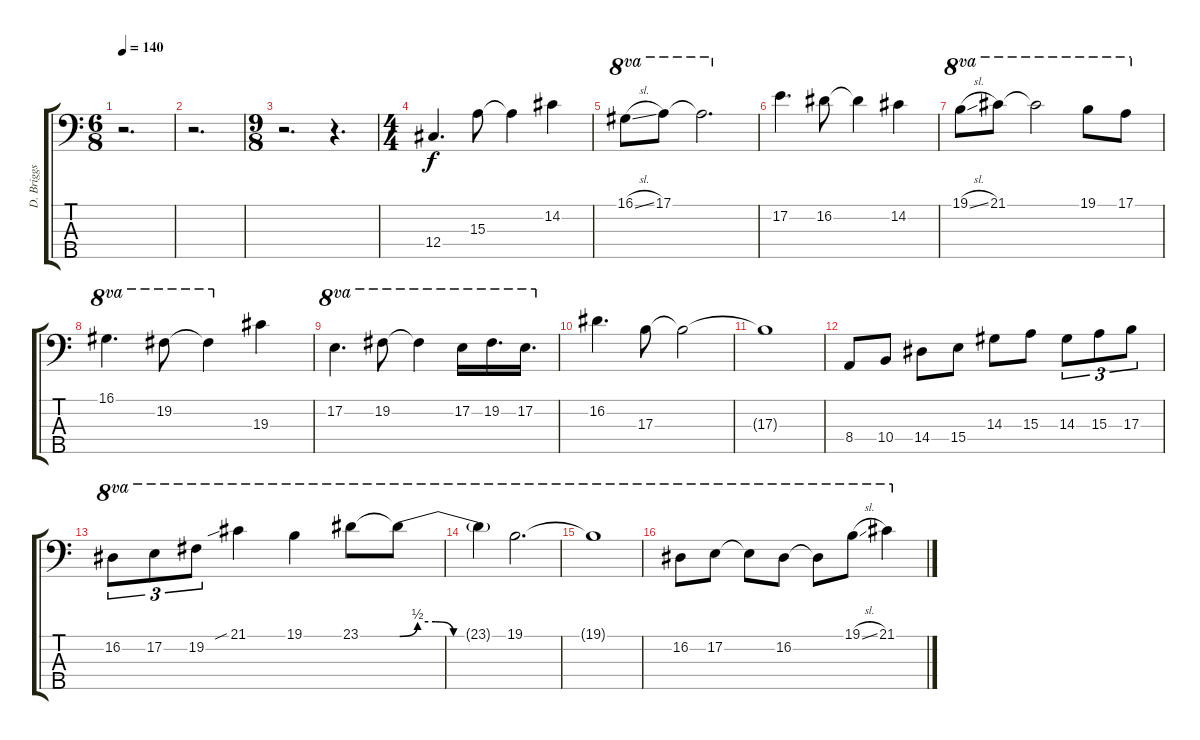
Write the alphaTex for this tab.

\track ("D. Briggs Bass" "D. Briggs ") {instrument electricbassfinger}
\staff {score tabs}
\tuning (E2 B1 Gb1 Db1 Ab0) {hide}
\ts (6 8)
\tempo 140
\clef f4
\ks c
r.2{d dy f} |
r.2{d} |
\ts (9 8)
r.2{d} r.4{d} |
\ts (4 4)
12.4.4{d volume 16} 15.3.8 15.3{t}.4 14.2.4 |
16.1{sl}.8{ot 8va} 17.1.8{ot 8va} 17.1{t}.2{d ot 8va} |
17.2.4{d} 16.2.8 16.2{t}.4 14.2.4 |
19.1{sl}.8{ot 8va} 21.1.8{ot 8va} 21.1{t}.2{ot 8va} 19.1.8{ot 8va} 17.1.8{ot 8va} |
16.1.4{d ot 8va} 19.2.8{ot 8va} 19.2{t}.4{ot 8va} 19.3.4 |
17.2.4{d ot 8va} 19.2.8{ot 8va} 19.2{t}.4{ot 8va} 17.2.16{ot 8va} 19.2.16{d ot 8va} 17.2.16{d ot 8va} |
16.2.4{d} 17.3.8 17.3{t}.2 |
17.3{t}.1 |
8.4.8 10.4.8 14.4.8 15.4.8 14.3.8 15.3.8 14.3.8{tu (3 2)} 15.3.8{tu (3 2)} 17.3.8{tu (3 2)} |
16.2.8{tu (3 2) ot 8va} 17.2.8{tu (3 2) ot 8va} 19.2.8{tu (3 2) ot 8va} 21.1{sib}.4{ot 8va} 19.1.4{ot 8va} 23.1.8{ot 8va} 23.1{be (custom 0 0 10 2 20 2 30 0 60 0) t}.8{ot 8va} |
23.1{t}.4{ot 8va} 19.1.2{d ot 8va} |
19.1{t}.1{ot 8va} |
16.2.8{ot 8va} 17.2.8{ot 8va} 17.2{t}.8{ot 8va} 16.2.8{ot 8va} 16.2{t}.8{ot 8va} 19.1{sl}.8{ot 8va} 21.1.4{ot 8va}
